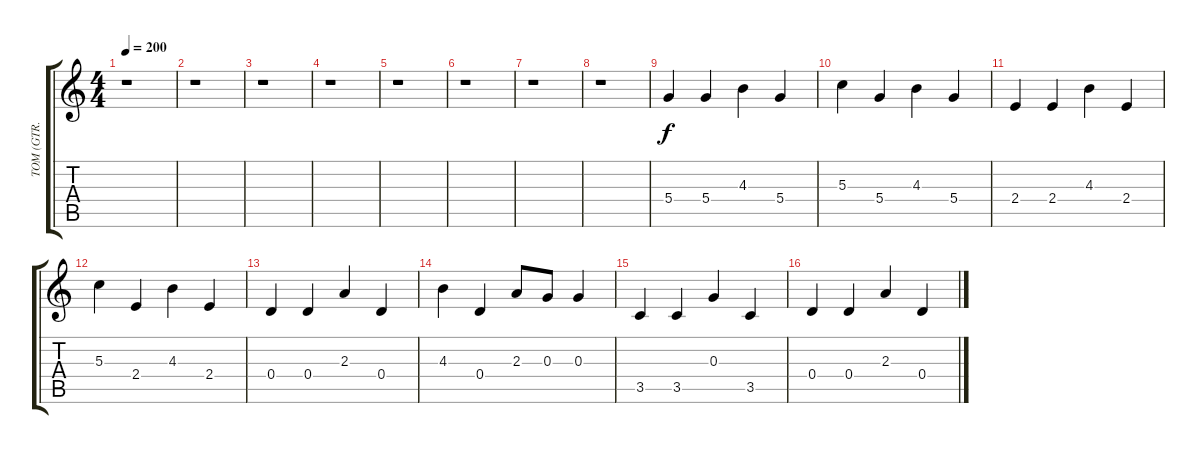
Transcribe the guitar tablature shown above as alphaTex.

\track ("TOM (GTR. DISTORSIONADA)" "TOM (GTR. ") {instrument distortionguitar}
\staff {score tabs}
\tuning (E4 B3 G3 D3 A2 E2) {hide}
\ts (4 4)
\tempo 200
\clef g2
\ks c
r.1{dy f instrument distortionguitar} |
r.1 |
r.1 |
r.1 |
r.1 |
r.1 |
r.1 |
r.1 |
5.4.4 5.4.4 4.3.4 5.4.4 |
5.3.4 5.4.4 4.3.4 5.4.4 |
2.4.4 2.4.4 4.3.4 2.4.4 |
5.3.4 2.4.4 4.3.4 2.4.4 |
0.4.4 0.4.4 2.3.4 0.4.4 |
4.3.4 0.4.4 2.3.8 0.3.8 0.3.4 |
3.5.4 3.5.4 0.3.4 3.5.4 |
0.4.4 0.4.4 2.3.4 0.4.4
